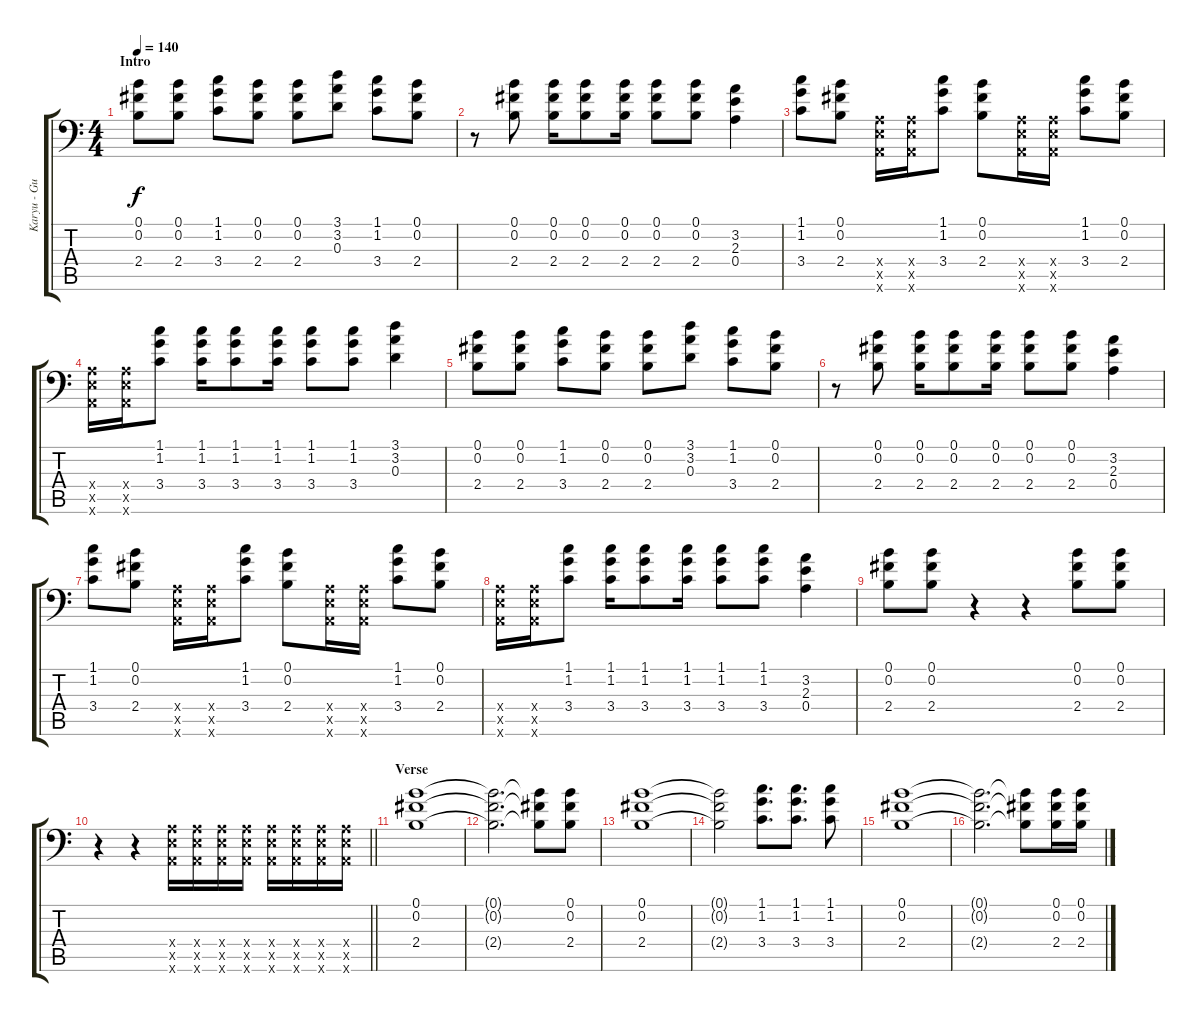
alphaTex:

\track ("Karyu - Guitar 2" "Karyu - Gu") {instrument distortionguitar}
\staff {score tabs}
\tuning (B3 Gb3 D3 A2 E2 A1) {hide}
\ts (4 4)
\section ("" "Intro")
\tempo 140
\clef f4
\ks c
(0.1 0.2 2.4).8{dy f instrument distortionguitar} (0.1 0.2 2.4).8 (1.1 1.2 3.4).8 (0.1 0.2 2.4).8 (0.1 0.2 2.4).8 (3.1 3.2 0.3).8 (1.1 1.2 3.4).8 (0.1 0.2 2.4).8 |
r.8 (0.1 0.2 2.4).8 (0.1 0.2 2.4).16 (0.1 0.2 2.4).8 (0.1 0.2 2.4).16 (0.1 0.2 2.4).8 (0.1 0.2 2.4).8 (3.2 2.3 0.4).4 |
(1.1 1.2 3.4).8 (0.1 0.2 2.4).8 (0.4{x} 0.5{x} 0.6{x}).16 (0.4{x} 0.5{x} 0.6{x}).16 (1.1 1.2 3.4).8 (0.1 0.2 2.4).8 (0.4{x} 0.5{x} 0.6{x}).16 (0.4{x} 0.5{x} 0.6{x}).16 (1.1 1.2 3.4).8 (0.1 0.2 2.4).8 |
(0.4{x} 0.5{x} 0.6{x}).16 (0.4{x} 0.5{x} 0.6{x}).16 (1.1 1.2 3.4).8 (1.1 1.2 3.4).16 (1.1 1.2 3.4).8 (1.1 1.2 3.4).16 (1.1 1.2 3.4).8 (1.1 1.2 3.4).8 (3.1 3.2 0.3).4 |
(0.1 0.2 2.4).8 (0.1 0.2 2.4).8 (1.1 1.2 3.4).8 (0.1 0.2 2.4).8 (0.1 0.2 2.4).8 (3.1 3.2 0.3).8 (1.1 1.2 3.4).8 (0.1 0.2 2.4).8 |
r.8 (0.1 0.2 2.4).8 (0.1 0.2 2.4).16 (0.1 0.2 2.4).8 (0.1 0.2 2.4).16 (0.1 0.2 2.4).8 (0.1 0.2 2.4).8 (3.2 2.3 0.4).4 |
(1.1 1.2 3.4).8 (0.1 0.2 2.4).8 (0.4{x} 0.5{x} 0.6{x}).16 (0.4{x} 0.5{x} 0.6{x}).16 (1.1 1.2 3.4).8 (0.1 0.2 2.4).8 (0.4{x} 0.5{x} 0.6{x}).16 (0.4{x} 0.5{x} 0.6{x}).16 (1.1 1.2 3.4).8 (0.1 0.2 2.4).8 |
(0.4{x} 0.5{x} 0.6{x}).16 (0.4{x} 0.5{x} 0.6{x}).16 (1.1 1.2 3.4).8 (1.1 1.2 3.4).16 (1.1 1.2 3.4).8 (1.1 1.2 3.4).16 (1.1 1.2 3.4).8 (1.1 1.2 3.4).8 (3.2 2.3 0.4).4 |
(0.1 0.2 2.4).8 (0.1 0.2 2.4).8 r.4 r.4 (0.1 0.2 2.4).8 (0.1 0.2 2.4).8 |
\barLineRight lightlight
r.4 r.4 (0.4{x} 0.5{x} 0.6{x}).16 (0.4{x} 0.5{x} 0.6{x}).16 (0.4{x} 0.5{x} 0.6{x}).16 (0.4{x} 0.5{x} 0.6{x}).16 (0.4{x} 0.5{x} 0.6{x}).16 (0.4{x} 0.5{x} 0.6{x}).16 (0.4{x} 0.5{x} 0.6{x}).16 (0.4{x} 0.5{x} 0.6{x}).16 |
\section ("" "Verse")
(0.1 0.2 2.4).1 |
(0.1{t} 0.2{t} 2.4{t}).2{d} (0.1{t} 0.2{t} 2.4{t}).8 (0.1 0.2 2.4).8 |
(0.1 0.2 2.4).1 |
(0.1{t} 0.2{t} 2.4{t}).2 (1.1 1.2 3.4).8{d} (1.1 1.2 3.4).8{d} (1.1 1.2 3.4).8 |
(0.1 0.2 2.4).1 |
(0.1{t} 0.2{t} 2.4{t}).2{d} (0.1{t} 0.2{t} 2.4{t}).8 (0.1 0.2 2.4).16 (0.1 0.2 2.4).16
